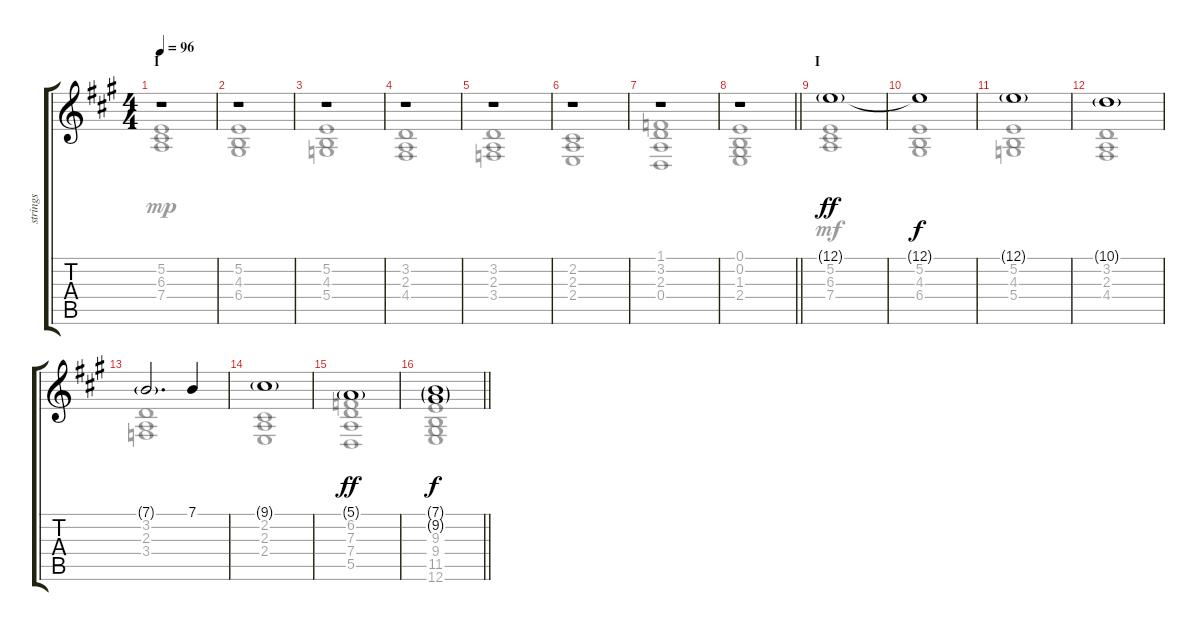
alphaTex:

\track ("strings" "strings") {instrument stringensemble1}
\staff {score tabs}
\tuning (E4 B3 G3 D3 A2 E2) {hide}
\voice
\ts (4 4)
\section ("" "I")
\tempo 96
\clef g2
\ks a
r.1{dy ff} |
r.1 |
r.1 |
r.1 |
r.1 |
r.1 |
r.1 |
\barLineRight lightlight
r.1 |
\section ("" "I")
12.1{g}.1 |
12.1{t}.1{dy f} |
12.1{g}.1 |
10.1{g}.1 |
7.1{g}.2{d} 7.1.4 |
9.1{g}.1 |
5.1{g}.1{dy ff} |
\barLineRight lightlight
(7.1{g} 9.2{g}).1{dy f}
\voice
\clef g2
\ottava regular
\simile none
\ks a
(5.2 6.3 7.4).1{dy mp} |
(5.2 4.3 6.4).1 |
(5.2 4.3 5.4).1 |
(3.2 2.3 4.4).1 |
(3.2 2.3 3.4).1 |
(2.2 2.3 2.4).1 |
(1.1 3.2 2.3 0.4).1 |
\barLineRight lightlight
(0.1 0.2 1.3 2.4).1 |
(5.2 6.3 7.4).1{dy mf} |
(5.2 4.3 6.4).1 |
(5.2 4.3 5.4).1 |
(3.2 2.3 4.4).1 |
(3.2 2.3 3.4).1 |
(2.2 2.3 2.4).1 |
(6.2 7.3 7.4 5.5).1 |
\barLineRight lightlight
(9.3 9.4 11.5 12.6).1
